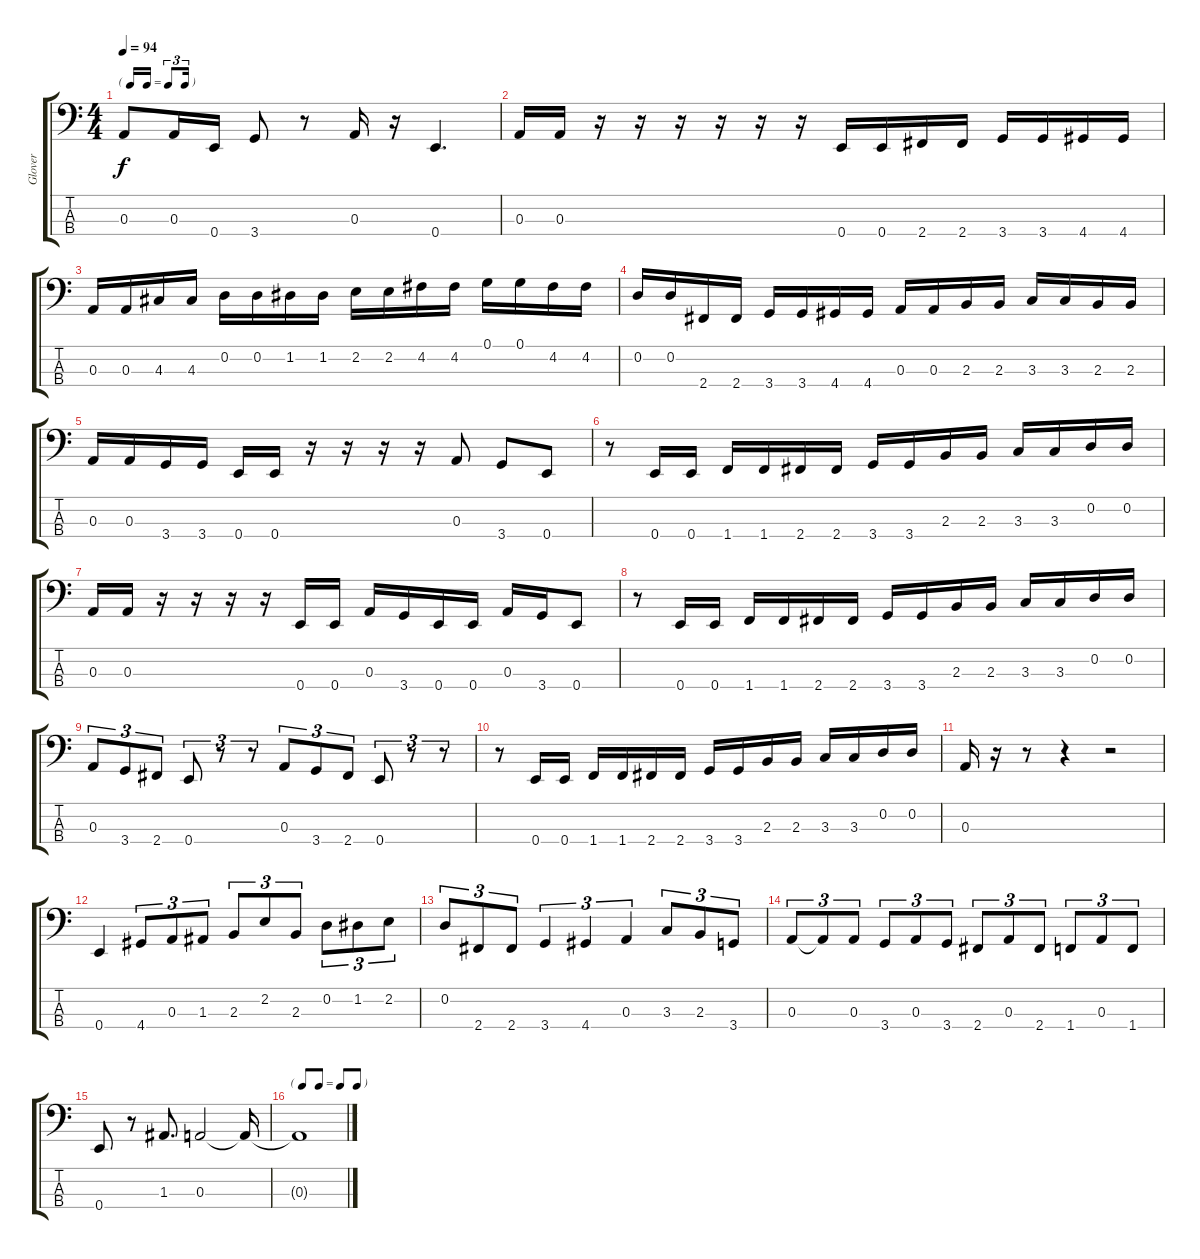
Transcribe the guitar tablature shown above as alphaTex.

\track ("Glover" "Glover") {instrument electricbassfinger}
\staff {score tabs}
\tuning (G2 D2 A1 E1) {hide}
\ts (4 4)
\tf triplet16th
\tempo 94
\clef f4
\ks c
0.3.8{dy f} 0.3.16 0.4.16 3.4.8 r.8 0.3.16 r.16 0.4.4{d} |
0.3.16 0.3.16 r.16 r.16 r.16 r.16 r.16 r.16 0.4.16 0.4.16 2.4.16 2.4.16 3.4.16 3.4.16 4.4.16 4.4.16 |
0.3.16 0.3.16 4.3.16 4.3.16 0.2.16 0.2.16 1.2.16 1.2.16 2.2.16 2.2.16 4.2.16 4.2.16 0.1.16 0.1.16 4.2.16 4.2.16 |
0.2.16 0.2.16 2.4.16 2.4.16 3.4.16 3.4.16 4.4.16 4.4.16 0.3.16 0.3.16 2.3.16 2.3.16 3.3.16 3.3.16 2.3.16 2.3.16 |
0.3.16 0.3.16 3.4.16 3.4.16 0.4.16 0.4.16 r.16 r.16 r.16 r.16 0.3.8 3.4.8 0.4.8 |
r.8 0.4.16 0.4.16 1.4.16 1.4.16 2.4.16 2.4.16 3.4.16 3.4.16 2.3.16 2.3.16 3.3.16 3.3.16 0.2.16 0.2.16 |
0.3.16 0.3.16 r.16 r.16 r.16 r.16 0.4.16 0.4.16 0.3.16 3.4.16 0.4.16 0.4.16 0.3.16 3.4.16 0.4.8 |
r.8 0.4.16 0.4.16 1.4.16 1.4.16 2.4.16 2.4.16 3.4.16 3.4.16 2.3.16 2.3.16 3.3.16 3.3.16 0.2.16 0.2.16 |
0.3.8{tu (3 2)} 3.4.8{tu (3 2)} 2.4.8{tu (3 2)} 0.4.8{tu (3 2)} r.8{tu (3 2)} r.8{tu (3 2)} 0.3.8{tu (3 2)} 3.4.8{tu (3 2)} 2.4.8{tu (3 2)} 0.4.8{tu (3 2)} r.8{tu (3 2)} r.8{tu (3 2)} |
r.8 0.4.16 0.4.16 1.4.16 1.4.16 2.4.16 2.4.16 3.4.16 3.4.16 2.3.16 2.3.16 3.3.16 3.3.16 0.2.16 0.2.16 |
0.3.16 r.16 r.8 r.4 r.2 |
0.4.4 4.4.8{tu (3 2)} 0.3.8{tu (3 2)} 1.3.8{tu (3 2)} 2.3.8{tu (3 2)} 2.2.8{tu (3 2)} 2.3.8{tu (3 2)} 0.2.8{tu (3 2)} 1.2.8{tu (3 2)} 2.2.8{tu (3 2)} |
0.2.8{tu (3 2)} 2.4.8{tu (3 2)} 2.4.8{tu (3 2)} 3.4.4{tu (3 2)} 4.4.4{tu (3 2)} 0.3.4{tu (3 2)} 3.3.8{tu (3 2)} 2.3.8{tu (3 2)} 3.4.8{tu (3 2)} |
0.3.8{tu (3 2)} 0.3{t}.8{tu (3 2)} 0.3.8{tu (3 2)} 3.4.8{tu (3 2)} 0.3.8{tu (3 2)} 3.4.8{tu (3 2)} 2.4.8{tu (3 2)} 0.3.8{tu (3 2)} 2.4.8{tu (3 2)} 1.4.8{tu (3 2)} 0.3.8{tu (3 2)} 1.4.8{tu (3 2)} |
0.4.8 r.8 1.3.8{d} 0.3.2 0.3{t}.16 |
\tf none
0.3{t}.1
